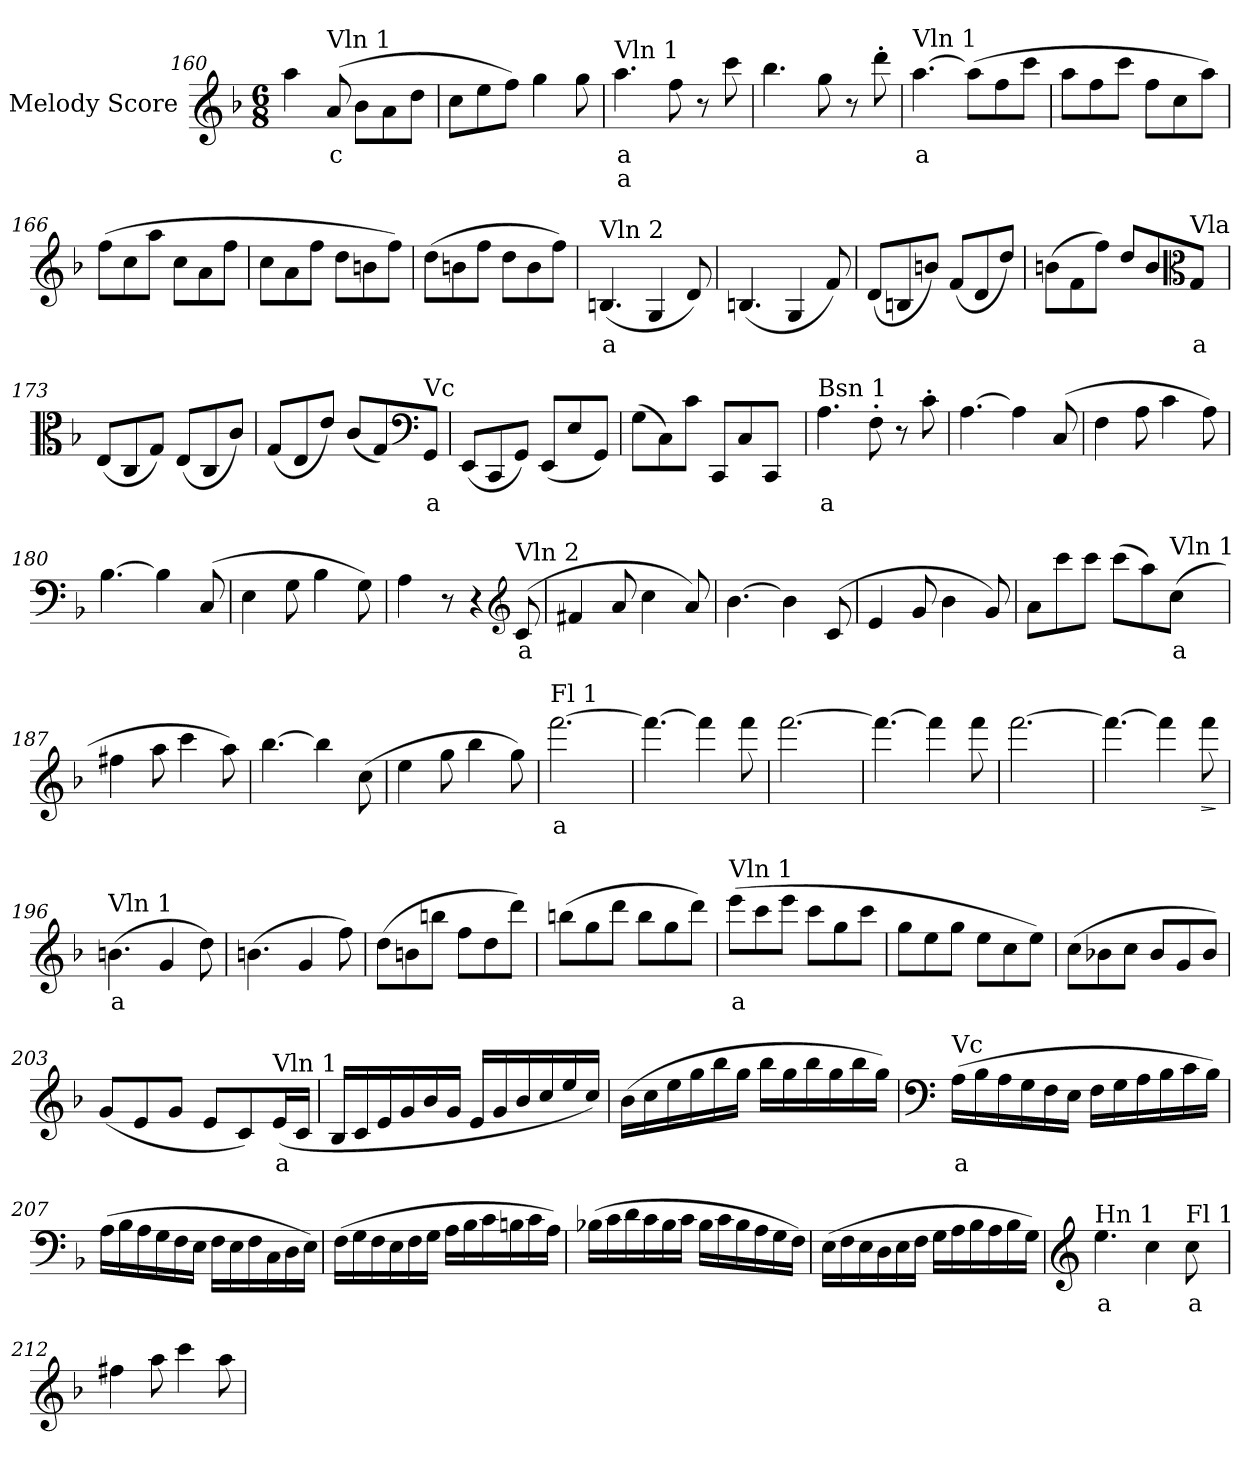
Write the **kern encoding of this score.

**kern	**text	**text	**dynam
*part1	*part1	*part1	*part1
*staff1	*staff1	*staff1	*staff1
*I"Melody Score	*	*	*
*clefG2	*	*	*
*k[b-]	*	*	*
*M6/8	*	*	*
=160	=160	=160	=160
4aa\	.	.	.
!LO:TX:a:t=Vln 1	!	!	!
!	!LO:LY:b:color=#FF0000	!	!
(8a/	c	.	.
8b-\L	.	.	.
8a\	.	.	.
8dd\J	.	.	.
=161	=161	=161	=161
8cc\L	.	.	.
8ee\	.	.	.
8ff\J)	.	.	.
4gg\	.	.	.
8gg\	.	.	.
=162	=162	=162	=162
!LO:TX:a:t=Vln 1	!	!	!
!	!LO:LY:color=#FF0000	!LO:LY:color=#FF0000	!
4.aa\	a	a	.
8ff\	.	.	.
8r	.	.	.
8ccc\	.	.	.
=163	=163	=163	=163
4.bb-\	.	.	.
8gg\	.	.	.
8r	.	.	.
8ddd'\	.	.	.
=164	=164	=164	=164
!LO:TX:a:t=Vln 1	!	!	!
!	!LO:LY:b:color=#FF0000	!	!
[4.aa\	a	.	.
(8aa\L]	.	.	.
8ff\	.	.	.
8ccc\J	.	.	.
=165	=165	=165	=165
8aa\L	.	.	.
8ff\	.	.	.
8ccc\J	.	.	.
8ff\L	.	.	.
8cc\	.	.	.
8aa\J)	.	.	.
=166	=166	=166	=166
(8ff\L	.	.	.
8cc\	.	.	.
8aa\J	.	.	.
8cc\L	.	.	.
8a\	.	.	.
8ff\J	.	.	.
=167	=167	=167	=167
8cc\L	.	.	.
8a\	.	.	.
8ff\J	.	.	.
8dd\L	.	.	.
8bn\	.	.	.
8ff\J)	.	.	.
=168	=168	=168	=168
(8dd\L	.	.	.
8bn\	.	.	.
8ff\J	.	.	.
8dd\L	.	.	.
8b\	.	.	.
8ff\J)	.	.	.
=169	=169	=169	=169
!LO:TX:a:t=Vln 2	!	!	!
!	!LO:LY:b:color=#FF0000	!	!
(4.Bn/	a	.	.
4G/	.	.	.
8d/)	.	.	.
=170	=170	=170	=170
(4.Bn/	.	.	.
4G/	.	.	.
8f/)	.	.	.
=171	=171	=171	=171
(8d/L	.	.	.
8Bn/	.	.	.
8bn/J)	.	.	.
(8f/L	.	.	.
8d/	.	.	.
8dd/J)	.	.	.
=172	=172	=172	=172
(8bn\L	.	.	.
8f\	.	.	.
8ff\J)	.	.	.
8dd/L	.	.	.
8b/	.	.	.
*clefC3	*	*	*
!LO:TX:a:t=Vla	!	!	!
!	!LO:LY:b:color=#FF0000	!	!
8G/J	a	.	.
=173	=173	=173	=173
(8E/L	.	.	.
8C/	.	.	.
8G/J)	.	.	.
(8E/L	.	.	.
8C/	.	.	.
8c/J)	.	.	.
=174	=174	=174	=174
(8G/L	.	.	.
8E/	.	.	.
8e/J)	.	.	.
(8c/L	.	.	.
8G/)	.	.	.
*clefF4	*	*	*
!LO:TX:a:t=Vc	!	!	!
!	!LO:LY:b:color=#FF0000	!	!
8GG/J	a	.	.
=175	=175	=175	=175
(8EE/L	.	.	.
8CC/	.	.	.
8GG/J)	.	.	.
(8EE/L	.	.	.
8E/	.	.	.
8GG/J)	.	.	.
=176	=176	=176	=176
(8G\L	.	.	.
8C\)	.	.	.
8c\J	.	.	.
8CC/L	.	.	.
8C/	.	.	.
8CC/J	.	.	.
=177	=177	=177	=177
!LO:TX:a:t=Bsn 1	!	!	!
!	!LO:LY:b:color=#FF0000	!	!
4.A\	a	.	.
8F'\	.	.	.
8r	.	.	.
8c'\	.	.	.
=178	=178	=178	=178
[4.A\	.	.	.
4A\]	.	.	.
(8C/	.	.	.
=179	=179	=179	=179
4F\	.	.	.
8A\	.	.	.
4c\	.	.	.
8A\)	.	.	.
=180	=180	=180	=180
[4.B-\	.	.	.
4B-\]	.	.	.
(8C/	.	.	.
=181	=181	=181	=181
4E\	.	.	.
8G\	.	.	.
4B-\	.	.	.
8G\)	.	.	.
=182	=182	=182	=182
4A\	.	.	.
8r	.	.	.
4r	.	.	.
*clefG2	*	*	*
!LO:TX:a:t=Vln 2	!	!	!
!	!LO:LY:b:color=#FF0000	!	!
(8c/	a	.	.
=183	=183	=183	=183
4f#X/	.	.	.
8a/	.	.	.
4cc\	.	.	.
8a/)	.	.	.
=184	=184	=184	=184
[4.b-\	.	.	.
4b-\]	.	.	.
(8c/	.	.	.
=185	=185	=185	=185
4e/	.	.	.
8g/	.	.	.
4b-\	.	.	.
8g/)	.	.	.
=186	=186	=186	=186
8a\L	.	.	.
8ccc\	.	.	.
8ccc\J	.	.	.
(8ccc\L	.	.	.
8aa\)	.	.	.
!LO:TX:a:t=Vln 1	!	!	!
!	!LO:LY:b:color=#FF0000	!	!
(8cc\J	a	.	.
=187	=187	=187	=187
4ff#X\	.	.	.
8aa\	.	.	.
4ccc\	.	.	.
8aa\)	.	.	.
=188	=188	=188	=188
[4.bb-\	.	.	.
4bb-\]	.	.	.
(8cc\	.	.	.
=189	=189	=189	=189
4ee\	.	.	.
8gg\	.	.	.
4bb-\	.	.	.
8gg\)	.	.	.
=190	=190	=190	=190
!LO:TX:a:t=Fl 1	!	!	!
!	!LO:LY:b:color=#FF0000	!	!
[2.fff\	a	.	.
=191	=191	=191	=191
4.fff\_	.	.	.
4fff\]	.	.	.
8fff\	.	.	.
=192	=192	=192	=192
[2.fff\	.	.	.
=193	=193	=193	=193
4.fff\_	.	.	.
4fff\]	.	.	.
8fff\	.	.	.
=194	=194	=194	=194
[2.fff\	.	.	.
=195	=195	=195	=195
4.fff\_	.	.	.
4fff\]	.	.	.
!	!	!	!LO:HP:b
8fff\	.	.	>
.	.	.	]
=196	=196	=196	=196
!LO:TX:a:t=Vln 1	!	!	!
!	!LO:LY:b:color=#FF0000	!	!
(4.bn\	a	.	.
4g/	.	.	.
8dd\)	.	.	.
=197	=197	=197	=197
(4.bn\	.	.	.
4g/	.	.	.
8ff\)	.	.	.
=198	=198	=198	=198
(8dd\L	.	.	.
8bn\	.	.	.
8bbn\J	.	.	.
8ff\L	.	.	.
8dd\	.	.	.
8ddd\J)	.	.	.
=199	=199	=199	=199
(8bbn\L	.	.	.
8gg\	.	.	.
8ddd\J	.	.	.
8bb\L	.	.	.
8gg\	.	.	.
8ddd\J)	.	.	.
=200	=200	=200	=200
!LO:TX:a:t=Vln 1	!	!	!
!	!LO:LY:b:color=#FF0000	!	!
(8eee\L	a	.	.
8ccc\	.	.	.
8eee\J	.	.	.
8ccc\L	.	.	.
8gg\	.	.	.
8ccc\J	.	.	.
=201	=201	=201	=201
8gg\L	.	.	.
8ee\	.	.	.
8gg\J	.	.	.
8ee\L	.	.	.
8cc\	.	.	.
8ee\J)	.	.	.
=202	=202	=202	=202
(8cc\L	.	.	.
8b-X\	.	.	.
8cc\J	.	.	.
8b-/L	.	.	.
8g/	.	.	.
8b-/J)	.	.	.
=203	=203	=203	=203
(8g/L	.	.	.
8e/	.	.	.
8g/J	.	.	.
8e/L	.	.	.
8c/)	.	.	.
!LO:TX:a:t=Vln 1	!	!	!
!	!LO:LY:b:color=#FF0000	!	!
(16e/L	a	.	.
16c/JJ	.	.	.
=204	=204	=204	=204
16B-/LL	.	.	.
16c/	.	.	.
16e/	.	.	.
16g/	.	.	.
16b-/	.	.	.
16g/JJ	.	.	.
16e/LL	.	.	.
16g/	.	.	.
16b-/	.	.	.
16cc/	.	.	.
16ee/	.	.	.
16cc/JJ)	.	.	.
=205	=205	=205	=205
(16b-\LL	.	.	.
16cc\	.	.	.
16ee\	.	.	.
16gg\	.	.	.
16bb-\	.	.	.
16gg\JJ	.	.	.
16bb-\LL	.	.	.
16gg\	.	.	.
16bb-\	.	.	.
16gg\	.	.	.
16bb-\	.	.	.
16gg\JJ)	.	.	.
=206	=206	=206	=206
*clefF4	*	*	*
!LO:TX:a:t=Vc	!	!	!
!	!LO:LY:b:color=#FF0000	!	!
(16A\LL	a	.	.
16B-\	.	.	.
16A\	.	.	.
16G\	.	.	.
16F\	.	.	.
16E\JJ	.	.	.
16F\LL	.	.	.
16G\	.	.	.
16A\	.	.	.
16B-\	.	.	.
16c\	.	.	.
16B-\JJ)	.	.	.
=207	=207	=207	=207
(16A\LL	.	.	.
16B-\	.	.	.
16A\	.	.	.
16G\	.	.	.
16F\	.	.	.
16E\JJ	.	.	.
16F\LL	.	.	.
16E\	.	.	.
16F\	.	.	.
16C\	.	.	.
16D\	.	.	.
16E\JJ)	.	.	.
=208	=208	=208	=208
(16F\LL	.	.	.
16G\	.	.	.
16F\	.	.	.
16E\	.	.	.
16F\	.	.	.
16G\JJ	.	.	.
16A\LL	.	.	.
16B-\	.	.	.
16c\	.	.	.
16Bn\	.	.	.
16c\	.	.	.
16A\JJ)	.	.	.
=209	=209	=209	=209
(16B-X\LL	.	.	.
16c\	.	.	.
16d\	.	.	.
16c\	.	.	.
16B-\	.	.	.
16c\JJ	.	.	.
16B-\LL	.	.	.
16c\	.	.	.
16B-\	.	.	.
16A\	.	.	.
16G\	.	.	.
16F\JJ)	.	.	.
=210	=210	=210	=210
(16E\LL	.	.	.
16F\	.	.	.
16E\	.	.	.
16D\	.	.	.
16E\	.	.	.
16F\JJ	.	.	.
16G\LL	.	.	.
16A\	.	.	.
16B-\	.	.	.
16A\	.	.	.
16B-\	.	.	.
16G\JJ)	.	.	.
=211	=211	=211	=211
*clefG2	*	*	*
!LO:TX:a:t=Hn 1	!	!	!
!	!LO:LY:b:color=#FF0000	!	!
4.ee\	a	.	.
4cc\	.	.	.
!LO:TX:a:t=Fl 1	!	!	!
!	!LO:LY:b:color=#FF0000	!	!
8cc\	a	.	.
=212	=212	=212	=212
4ff#X\	.	.	.
8aa\	.	.	.
4ccc\	.	.	.
8aa\	.	.	.
=	=	=	=
*-	*-	*-	*-
